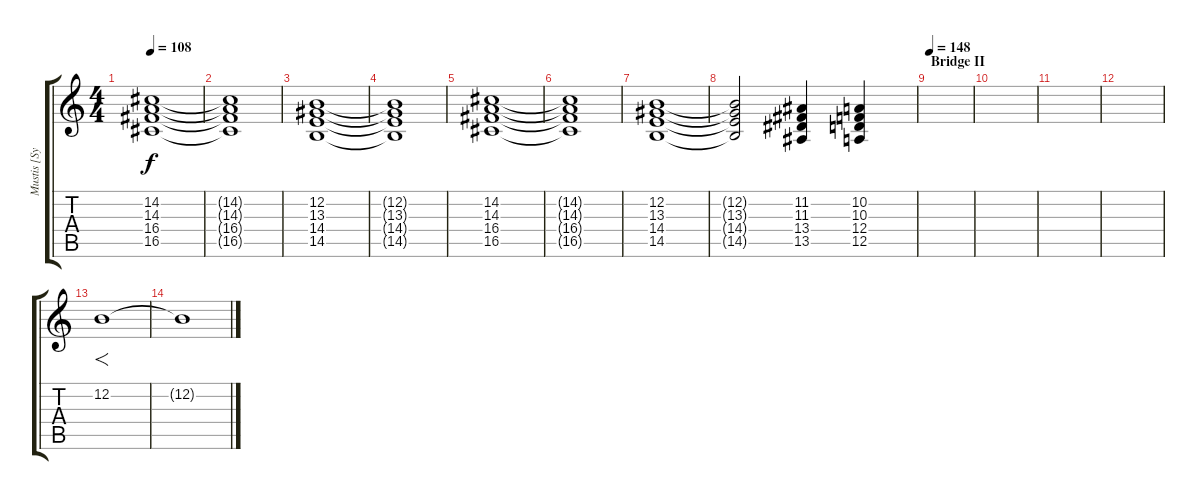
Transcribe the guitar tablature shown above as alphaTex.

\track ("Mustis [Synthesizers] " "Mustis [Sy") {instrument voiceoohs}
\staff {score tabs}
\tuning (E4 B3 G3 D3 A2 E2) {hide}
\ts (4 4)
\tempo 108
\clef g2
\ks c
(14.2 14.3 16.4 16.5).1{dy f} |
(14.2{t} 14.3{t} 16.4{t} 16.5{t}).1 |
(12.2 13.3 14.4 14.5).1 |
(12.2{t} 13.3{t} 14.4{t} 14.5{t}).1 |
(14.2 14.3 16.4 16.5).1 |
(14.2{t} 14.3{t} 16.4{t} 16.5{t}).1 |
(12.2 13.3 14.4 14.5).1 |
(12.2{t} 13.3{t} 14.4{t} 14.5{t}).2 (11.2 11.3 13.4 13.5).4 (10.2 10.3 12.4 12.5).4 |
\section ("" "Bridge II")
\tempo 148
|
|
|
|
12.2.1{f} |
12.2{t}.1
